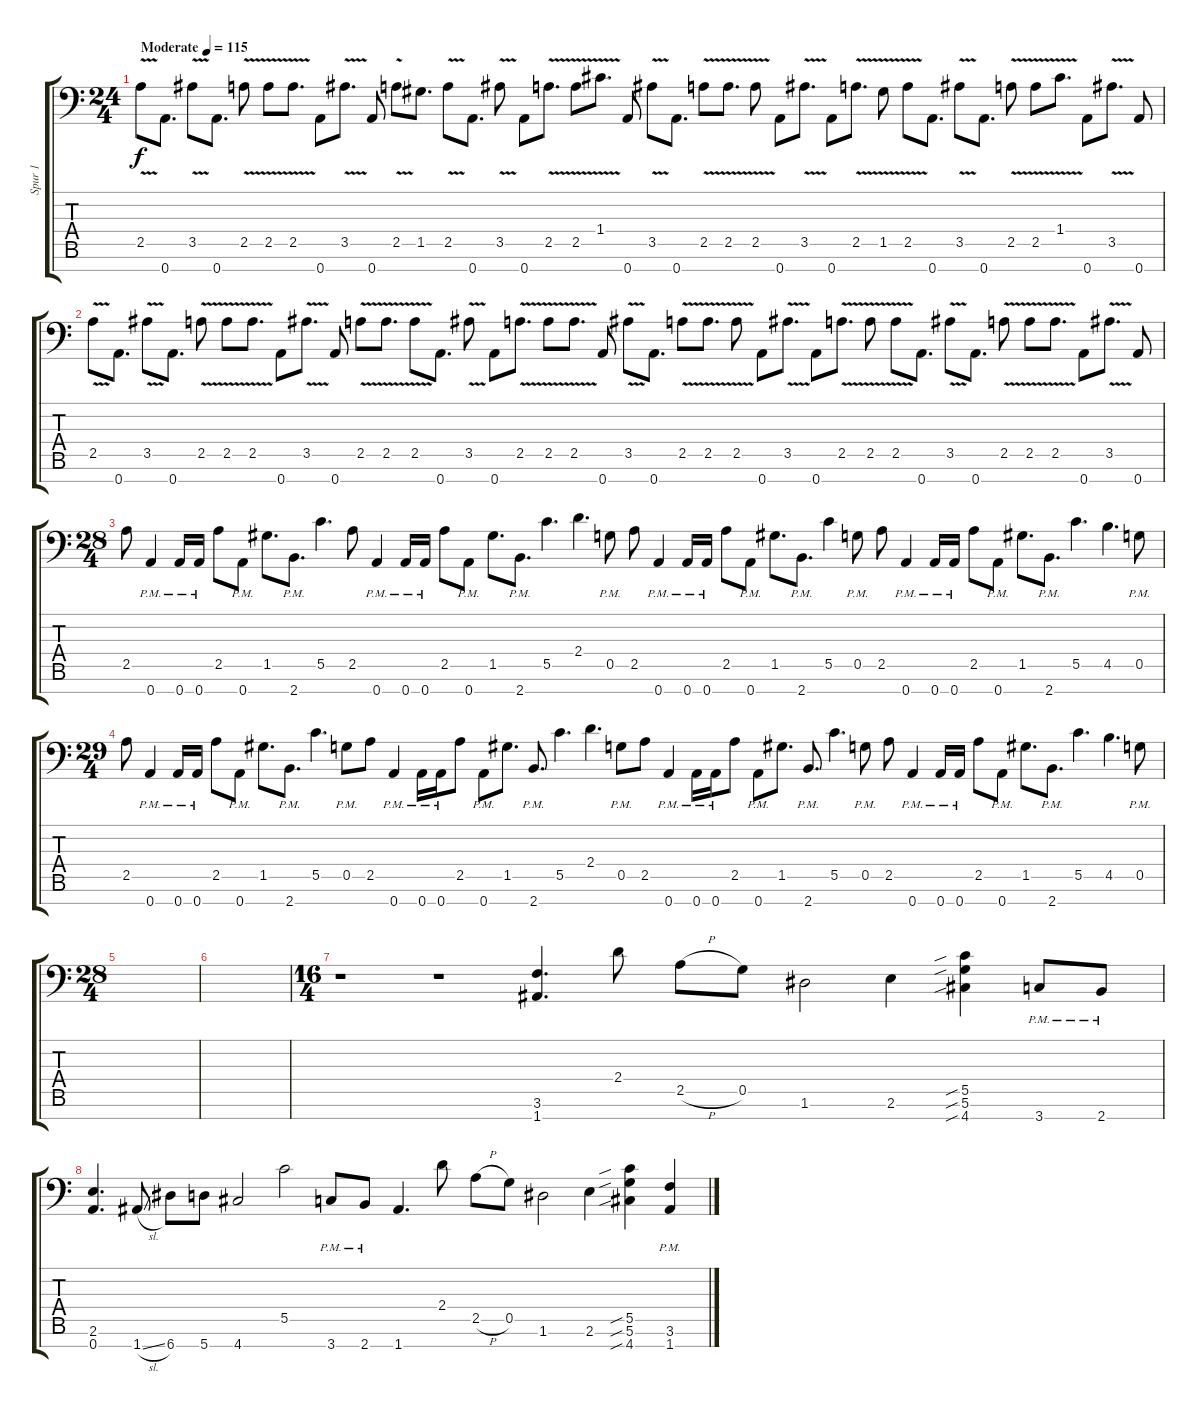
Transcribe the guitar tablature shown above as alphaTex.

\track ("Spur 1" "Spur 1") {instrument distortionguitar}
\staff {score tabs}
\tuning (D4 A3 F3 C3 G2 D2 A1) {hide}
\ts (24 4)
\tempo (115 "Moderate")
\clef f4
\ks c
2.5{v}.8{dy f instrument distortionguitar} 0.7.8{d} 3.5{v}.8 0.7.8{d} 2.5{v}.8 2.5{v}.8 2.5{v}.8{d} 0.7.8 3.5{v}.8{d} 0.7.8 2.5{v}.8 1.5.8{d} 2.5{v}.8 0.7.8{d} 3.5{v}.8 0.7.8 2.5{v}.8{d} 2.5{v}.8 1.4{v}.8{d} 0.7.8 3.5{v}.8 0.7.8{d} 2.5{v}.8 2.5{v}.8{d} 2.5{v}.8 0.7.8 3.5{v}.8{d} 0.7.8 2.5{v}.8{d} 1.5{v}.8 2.5{v}.8 0.7.8{d} 3.5{v}.8 0.7.8{d} 2.5{v}.8 2.5{v}.8 1.4{v}.8{d} 0.7.8 3.5{v}.8{d} 0.7.8 |
2.5{v}.8 0.7.8{d} 3.5{v}.8 0.7.8{d} 2.5{v}.8 2.5{v}.8 2.5{v}.8{d} 0.7.8 3.5{v}.8{d} 0.7.8 2.5{v}.8 2.5{v}.8{d} 2.5{v}.8 0.7.8{d} 3.5{v}.8 0.7.8 2.5{v}.8{d} 2.5{v}.8 2.5{v}.8{d} 0.7.8 3.5{v}.8 0.7.8{d} 2.5{v}.8 2.5{v}.8{d} 2.5{v}.8 0.7.8 3.5{v}.8{d} 0.7.8 2.5{v}.8{d} 2.5{v}.8 2.5{v}.8 0.7.8{d} 3.5{v}.8 0.7.8{d} 2.5{v}.8 2.5{v}.8 2.5{v}.8{d} 0.7.8 3.5{v}.8{d} 0.7.8 |
\ts (28 4)
2.5.8 0.7{pm}.4 0.7{pm}.16 0.7{pm}.16 2.5.8 0.7{pm}.8 1.5.8{d} 2.7{pm}.8{d} 5.5.4{d} 2.5.8 0.7{pm}.4 0.7{pm}.16 0.7{pm}.16 2.5.8 0.7{pm}.8 1.5.8{d} 2.7{pm}.8{d} 5.5.4{d} 2.4.4{d} 0.5{pm}.8 2.5.8 0.7{pm}.4 0.7{pm}.16 0.7{pm}.16 2.5.8 0.7{pm}.8 1.5.8{d} 2.7{pm}.8{d} 5.5.4 0.5{pm}.8 2.5.8 0.7{pm}.4 0.7{pm}.16 0.7{pm}.16 2.5.8 0.7{pm}.8 1.5.8{d} 2.7{pm}.8{d} 5.5.4{d} 4.5.4{d} 0.5{pm}.8 |
\ts (29 4)
2.5.8 0.7{pm}.4 0.7{pm}.16 0.7{pm}.16 2.5.8 0.7{pm}.8 1.5.8{d} 2.7{pm}.8{d} 5.5.4{d} 0.5{pm}.8 2.5.8 0.7{pm}.4 0.7{pm}.16 0.7{pm}.16 2.5.8 0.7{pm}.8 1.5.8{d} 2.7{pm}.8{d} 5.5.4{d} 2.4.4{d} 0.5{pm}.8 2.5.8 0.7{pm}.4 0.7{pm}.16 0.7{pm}.16 2.5.8 0.7{pm}.8 1.5.8{d} 2.7{pm}.8{d} 5.5.4{d} 0.5{pm}.8 2.5.8 0.7{pm}.4 0.7{pm}.16 0.7{pm}.16 2.5.8 0.7{pm}.8 1.5.8{d} 2.7{pm}.8{d} 5.5.4{d} 4.5.4{d} 0.5{pm}.8 |
\ts (28 4)
|
|
\ts (16 4)
r.1 r.1 (3.6 1.7).4{d} 2.4.8 2.5{h}.8 0.5.8 1.6.2 2.6.4 (5.5{sib} 5.6{sib} 4.7{sib}).4 3.7{pm}.8 2.7{pm}.8 |
(2.6 0.7).4{d} 1.7{sl}.8 6.7.8 5.7.8 4.7.2 5.5.2 3.7{pm}.8 2.7{pm}.8 1.7.4{d} 2.4.8 2.5{h}.8 0.5.8 1.6.2 2.6.4 (5.5{sib} 5.6{sib} 4.7{sib}).4 (3.6{pm} 1.7{pm}).4
